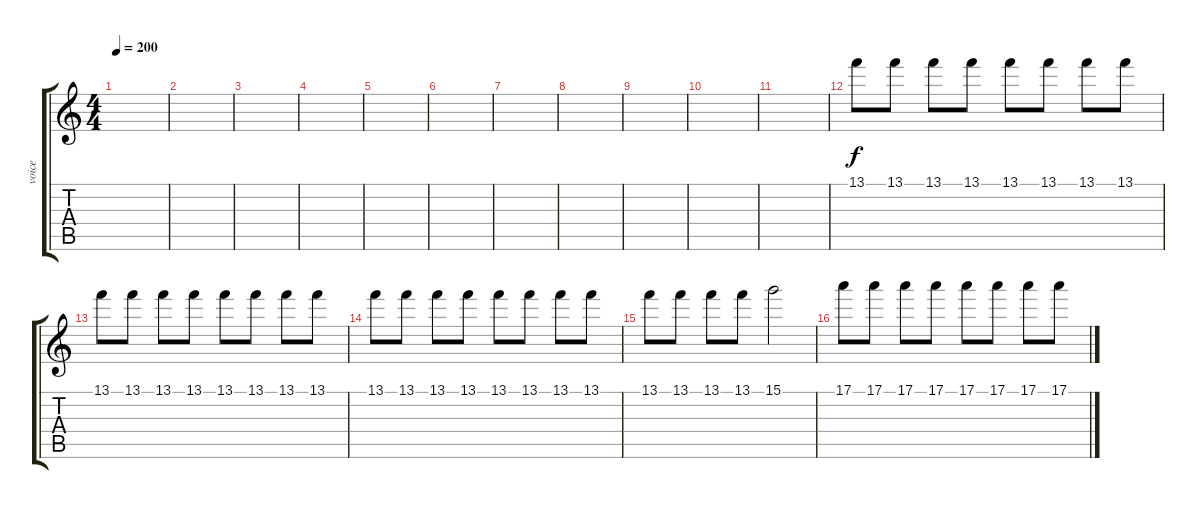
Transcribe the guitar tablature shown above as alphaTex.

\track ("voice" "voice") {instrument overdrivenguitar}
\staff {score tabs}
\tuning (E4 B3 G3 D3 A2 E2) {hide}
\ts (4 4)
\tempo 200
\clef g2
\ks c
|
|
|
|
|
|
|
|
|
|
|
13.1.8 13.1.8 13.1.8 13.1.8 13.1.8 13.1.8 13.1.8 13.1.8 |
13.1.8 13.1.8 13.1.8 13.1.8 13.1.8 13.1.8 13.1.8 13.1.8 |
13.1.8 13.1.8 13.1.8 13.1.8 13.1.8 13.1.8 13.1.8 13.1.8 |
13.1.8 13.1.8 13.1.8 13.1.8 15.1.2 |
17.1.8 17.1.8 17.1.8 17.1.8 17.1.8 17.1.8 17.1.8 17.1.8
